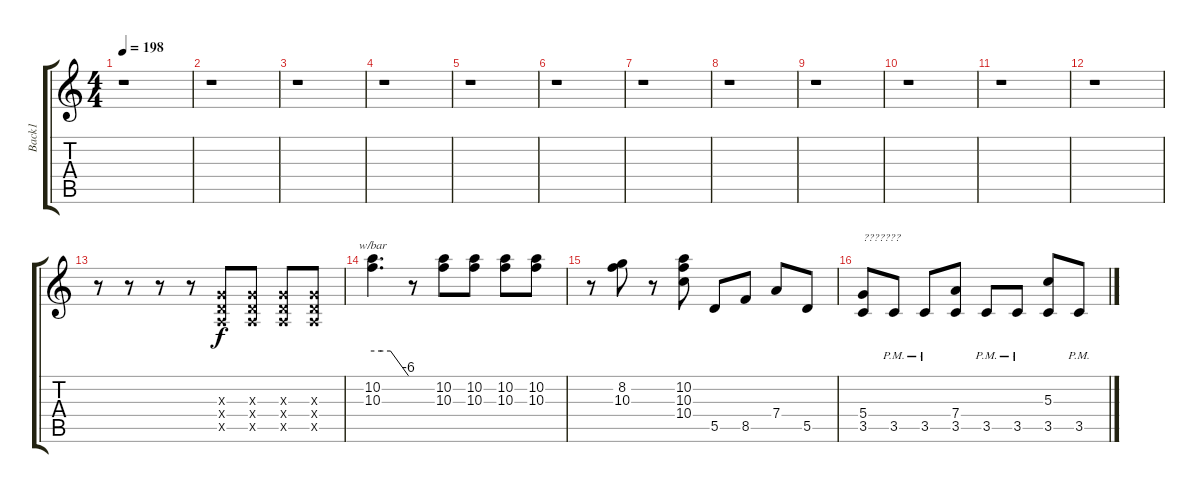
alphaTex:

\track ("Back1" "Back1") {instrument overdrivenguitar}
\staff {score tabs}
\tuning (E4 B3 G3 D3 A2 D2) {hide}
\ts (4 4)
\tempo 198
\clef g2
\ks c
r.1{dy f} |
r.1 |
r.1 |
r.1 |
r.1 |
r.1 |
r.1 |
r.1 |
r.1 |
r.1 |
r.1 |
r.1 |
r.8 r.8 r.8 r.8 (0.3{x} 0.4{x} 0.5{x}).8 (0.3{x} 0.4{x} 0.5{x}).8 (0.3{x} 0.4{x} 0.5{x}).8 (0.3{x} 0.4{x} 0.5{x}).8 |
(10.2 10.3).4{d tbe (custom default 0 0 15 0 30 0 60 -24)} r.8 (10.2 10.3).8 (10.2 10.3).8 (10.2 10.3).8 (10.2 10.3).8 |
r.8 (8.2 10.3).8 r.8 (10.2 10.3 10.4).8 5.5.8 8.5.8 7.4.8 5.5.8 |
(5.4 3.5).8{txt "???????"} 3.5{pm}.8 3.5{pm}.8 (7.4 3.5).8 3.5{pm}.8 3.5{pm}.8 (5.3 3.5).8 3.5{pm}.8
